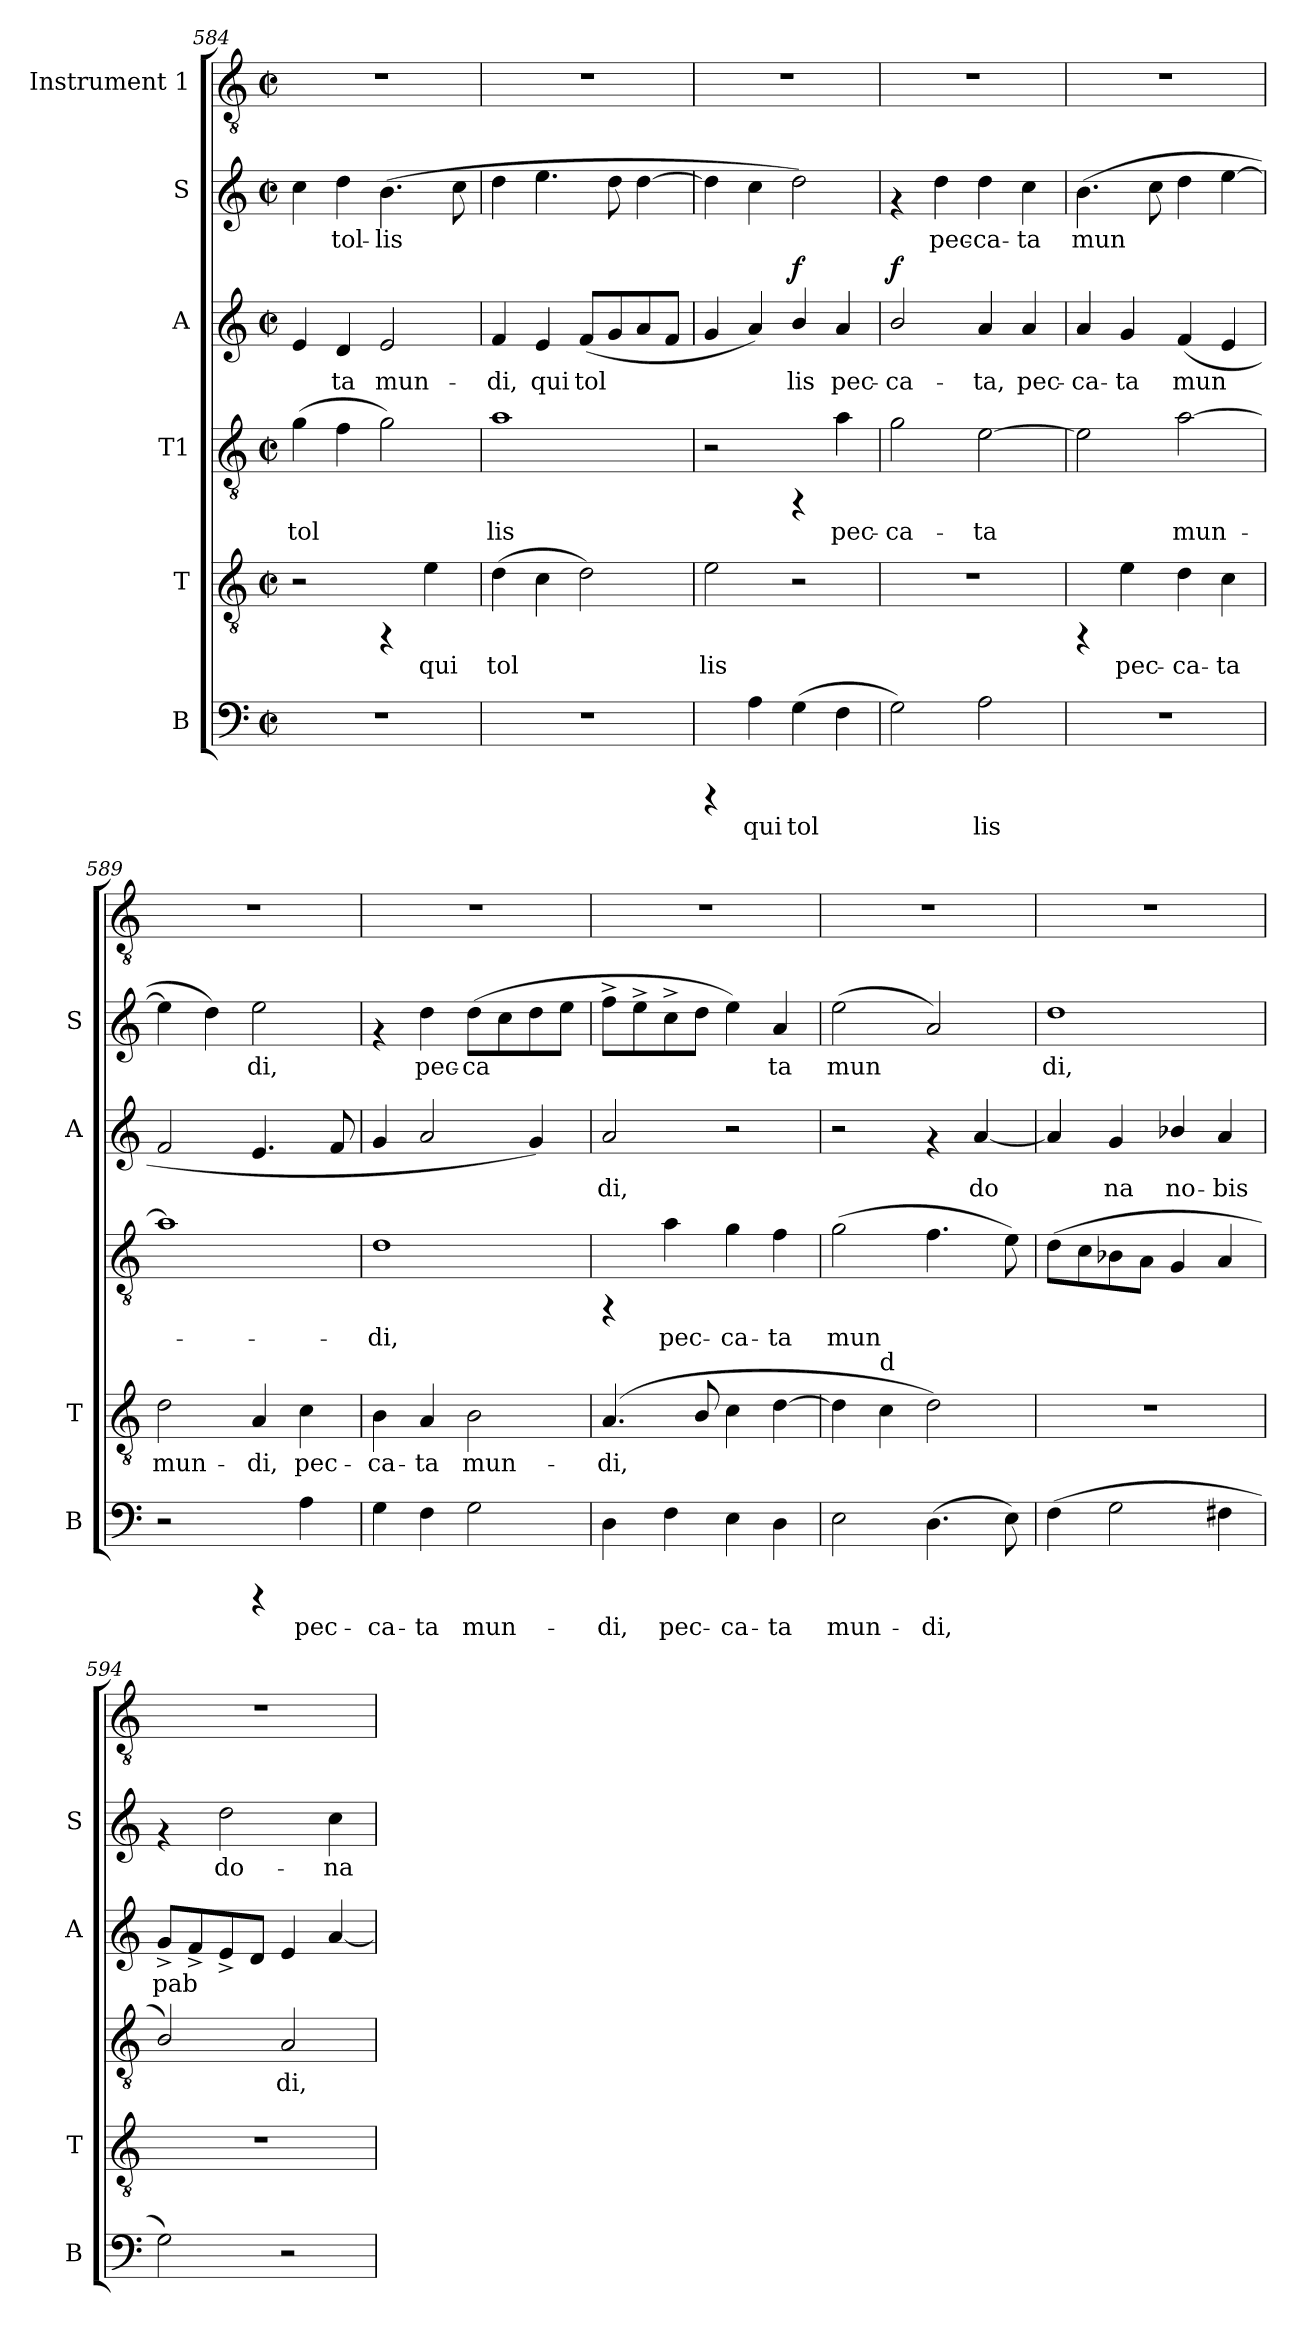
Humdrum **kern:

**kern	**text	**kern	**text	**kern	**text	**kern	**text	**dynam	**kern	**text	**kern
*part6	*part6	*part5	*part5	*part4	*part4	*part3	*part3	*part3	*part2	*part2	*part1
*staff6	*staff6	*staff5	*staff5	*staff4	*staff4	*staff3	*staff3	*staff3	*staff2	*staff2	*staff1
*I"B	*	*I"T	*	*I"T1	*	*I"A	*	*	*I"S	*	*I"Instrument 1
*I'B	*	*I'T	*	*	*	*I'A	*	*	*I'S	*	*
*clefF4	*	*clefGv2	*	*clefGv2	*	*clefG2	*	*	*clefG2	*	*clefGv2
*k[]	*	*k[]	*	*k[]	*	*k[]	*	*	*k[]	*	*k[]
*C:	*	*C:	*	*C:	*	*C:	*	*	*C:	*	*C:
*M2/2	*	*M2/2	*	*M2/2	*	*M2/2	*	*	*M2/2	*	*M2/2
*met(c|)	*	*met(c|)	*	*met(c|)	*	*met(c|)	*	*	*met(c|)	*	*met(c|)
=584	=584	=584	=584	=584	=584	=584	=584	=584	=584	=584	=584
!	!	!	!	!	!LO:LY:b:cj	!	!LO:LY:b:cj	!	!	!LO:LY:b:cj	!
1r	.	2r	.	(>4g\	tol-	4e/	-	.	4cc\	.	1r
!	!	!	!	!	!LO:LY:b:cj	!	!LO:LY:b:cj	!	!	!LO:LY:b:cj	!
.	.	.	.	4f\	-	4d/	-ta	.	4dd\	tol-	.
!	!	!	!	!	!LO:LY:b:cj	!	!LO:LY:b:cj	!	!	!LO:LY:b:cj	!
.	.	4rFF	.	2g\)	.	2e/	mun-	.	(>4.b\	-lis	.
!	!	!	!LO:LY:b:cj	!	!	!	!	!	!	!	!
.	.	4e\	qui	.	.	.	.	.	.	.	.
!	!	!	!	!	!	!	!	!	!	!LO:LY:b:cj	!
.	.	.	.	.	.	.	.	.	8cc\	.	.
=585	=585	=585	=585	=585	=585	=585	=585	=585	=585	=585	=585
!	!	!	!LO:LY:b:cj	!	!LO:LY:b:cj	!	!LO:LY:b:cj	!	!	!	!
1r	.	(>4d\	tol-	1a	lis	4f/	-di,	.	4dd\	.	1r
!	!	!	!LO:LY:b:cj	!	!	!	!LO:LY:b:cj	!	!	!	!
.	.	4c\	-	.	.	4e/	qui	.	4.ee\	.	.
!	!	!	!LO:LY:b:cj	!	!	!	!LO:LY:b:cj	!	!	!	!
.	.	2d\)	.	.	.	(<8f/L	tol-	.	.	.	.
!	!	!	!	!	!	!	!LO:LY:b:cj	!	!	!	!
.	.	.	.	.	.	8g/	-	.	8dd\	.	.
!	!	!	!	!	!	!	!LO:LY:b:cj	!	!	!	!
.	.	.	.	.	.	8a/	.	.	[>4dd\	.	.
!	!	!	!	!	!	!	!LO:LY:b:cj	!	!	!	!
.	.	.	.	.	.	8f/J	.	.	.	.	.
=586	=586	=586	=586	=586	=586	=586	=586	=586	=586	=586	=586
!	!	!	!LO:LY:b:cj	!	!	!	!LO:LY:b:cj	!	!	!	!
4rCCC	.	2e\	lis	2r	.	4g/	-	.	4dd\]	.	1r
!	!LO:LY:b:cj	!	!	!	!	!	!LO:LY:b:cj	!	!	!	!
4A\	qui	.	.	.	.	4a/)	--	.	4cc\	.	.
!	!LO:LY:b:cj	!	!	!	!	!	!LO:LY:b:cj	!LO:DY:a	!	!	!
(>4G\	tol-	2r	.	4rFF	.	4b/	-lis	f	2dd\)	.	.
!	!LO:LY:b:cj	!	!	!	!LO:LY:b:cj	!	!LO:LY:b:cj	!	!	!	!
4F\	-	.	.	4a\	pec-	4a/	pec-	.	.	.	.
!!LO:PB:g=z
=587	=587	=587	=587	=587	=587	=587	=587	=587	=587	=587	=587
!	!LO:LY:b:cj	!	!	!	!LO:LY:b:cj	!	!LO:LY:b:cj	!LO:DY:a	!	!	!
2G\)	-	1r	.	2g\	-ca-	2b/	-ca-	f	4rf	.	1r
!	!	!	!	!	!	!	!	!	!	!LO:LY:b:cj	!
.	.	.	.	.	.	.	.	.	4dd\	pec-	.
!	!LO:LY:b:cj	!	!	!	!LO:LY:b:cj	!	!LO:LY:b:cj	!	!	!LO:LY:b:cj	!
2A\	-lis	.	.	[>2e\	-ta	4a/	-ta,	.	4dd\	-ca-	.
!	!	!	!	!	!	!	!LO:LY:b:cj	!	!	!LO:LY:b:cj	!
.	.	.	.	.	.	4a/	pec-	.	4cc\	-ta	.
=588	=588	=588	=588	=588	=588	=588	=588	=588	=588	=588	=588
!	!	!	!	!	!LO:LY:b:cj	!	!LO:LY:b:cj	!	!	!LO:LY:b:cj	!
1r	.	4rFF	.	2e\]	.	4a/	-ca-	.	(>4.b\	mun-	1r
!	!	!	!LO:LY:b:cj	!	!	!	!LO:LY:b:cj	!	!	!	!
.	.	4e\	pec-	.	.	4g/	-ta	.	.	.	.
!	!	!	!	!	!	!	!	!	!	!LO:LY:b:cj	!
.	.	.	.	.	.	.	.	.	8cc\	-	.
!	!	!	!LO:LY:b:cj	!	!LO:LY:b:cj	!	!LO:LY:b:cj	!	!	!LO:LY:b:cj	!
.	.	4d\	-ca-	[>2a\	mun-	(<4f/	mun-	.	4dd\	.	.
!	!	!	!LO:LY:b:cj	!	!	!	!LO:LY:b:cj	!	!	!LO:LY:b:cj	!
.	.	4c\	-ta	.	.	4e/	-	.	[>4ee\	.	.
=589	=589	=589	=589	=589	=589	=589	=589	=589	=589	=589	=589
!	!	!	!LO:LY:b:cj	!	!	!	!	!	!	!LO:LY:b:cj	!
2r	.	2d\	mun-	1a]	.	2f/	.	.	4ee\]	-	1r
!	!	!	!	!	!	!	!	!	!	!LO:LY:b:cj	!
.	.	.	.	.	.	.	.	.	4dd\)	--	.
!	!	!	!LO:LY:b:cj	!	!	!	!	!	!	!LO:LY:b:cj	!
4rCCC	.	4A/	-di,	.	.	4.e/	.	.	2ee\	-di,	.
!	!LO:LY:b:cj	!	!LO:LY:b:cj	!	!	!	!	!	!	!	!
4A\	pec-	4c\	pec-	.	.	.	.	.	.	.	.
.	.	.	.	.	.	8f/	.	.	.	.	.
=590	=590	=590	=590	=590	=590	=590	=590	=590	=590	=590	=590
!	!LO:LY:b:cj	!	!LO:LY:b:cj	!	!LO:LY:b:cj	!	!	!	!	!	!
4G\	-ca-	4B\	-ca-	1d	-di,	4g/	.	.	4rf	.	1r
!	!LO:LY:b:cj	!	!LO:LY:b:cj	!	!	!	!	!	!	!LO:LY:b:cj	!
4F\	-ta	4A/	-ta	.	.	2a/	.	.	4dd\	pec-	.
!	!LO:LY:b:cj	!	!LO:LY:b:cj	!	!	!	!	!	!	!LO:LY:b:cj	!
2G\	mun-	2B\	mun-	.	.	.	.	.	(>8dd\L	-ca-	.
!	!	!	!	!	!	!	!	!	!	!LO:LY:b:cj	!
.	.	.	.	.	.	.	.	.	8cc\	-	.
!	!	!	!	!	!	!	!	!	!	!LO:LY:b:cj	!
.	.	.	.	.	.	4g/)	.	.	8dd\	.	.
!	!	!	!	!	!	!	!	!	!	!LO:LY:b:cj	!
.	.	.	.	.	.	.	.	.	8ee\J	.	.
=591	=591	=591	=591	=591	=591	=591	=591	=591	=591	=591	=591
!	!LO:LY:b:cj	!	!LO:LY:b:cj	!	!	!	!LO:LY:b:cj	!	!	!LO:LY:b:cj	!
4D\	-di,	(<4.A/	-di,	4rFF	.	2a/	di,	.	8ff^<\L	-	1r
!	!	!	!	!	!	!	!	!	!	!LO:LY:b:cj	!
.	.	.	.	.	.	.	.	.	8ee^<\	--	.
!	!LO:LY:b:cj	!	!	!	!LO:LY:b:cj	!	!	!	!	!LO:LY:b:cj	!
4F\	pec-	.	.	4a\	pec-	.	.	.	8cc^<\	--	.
!	!	!	!LO:LY:b:cj	!	!	!	!	!	!	!LO:LY:b:cj	!
.	.	8B/	.	.	.	.	.	.	8dd\J	--	.
!	!LO:LY:b:cj	!	!LO:LY:b:cj	!	!LO:LY:b:cj	!	!	!	!	!LO:LY:b:cj	!
4E\	-ca-	4c\	.	4g\	-ca-	2r	.	.	4ee\)	--	.
!	!LO:LY:b:cj	!	!LO:LY:b:cj	!	!LO:LY:b:cj	!	!	!	!	!LO:LY:b:cj	!
4D\	-ta	[>4d\	.	4f\	-ta	.	.	.	4a/	-ta	.
=592	=592	=592	=592	=592	=592	=592	=592	=592	=592	=592	=592
!	!LO:LY:b:cj	!	!	!	!LO:LY:b:cj	!	!	!	!	!LO:LY:b:cj	!
2E\	mun-	4d\]	.	(>2g\	mun-	2r	.	.	(>2ee\	mun-	1r
!	!	!LO:TX:a:t=d	!	!	!	!	!	!	!	!	!
.	.	4c\	.	.	.	.	.	.	.	.	.
!	!LO:LY:b:cj	!	!	!	!LO:LY:b:cj	!	!	!	!	!LO:LY:b:cj	!
(>4.D\	-di,	2d\)	.	4.f\	-	4rf	.	.	2a/)	-	.
!	!	!	!	!	!	!	!LO:LY:b:cj	!	!	!	!
.	.	.	.	.	.	[>4a/	do-	.	.	.	.
!	!LO:LY:b:cj	!	!	!	!LO:LY:b:cj	!	!	!	!	!	!
8E\)	.	.	.	8e\)	.	.	.	.	.	.	.
!!LO:PB:g=z
=593	=593	=593	=593	=593	=593	=593	=593	=593	=593	=593	=593
!	!	!	!	!	!	!	!LO:LY:b:cj	!	!	!LO:LY:b:cj	!
(>4F\	.	1r	.	(>8d\L	.	4a/]	--	.	1dd	di,	1r
.	.	.	.	8c\	.	.	.	.	.	.	.
!	!	!	!	!	!	!	!LO:LY:b:cj	!	!	!	!
2G\	.	.	.	8B-X\	.	4g/	-na	.	.	.	.
.	.	.	.	8A\J	.	.	.	.	.	.	.
!	!	!	!	!	!	!	!LO:LY:b:cj	!	!	!	!
.	.	.	.	4G/	.	4b-/	no-	.	.	.	.
!	!	!	!	!	!	!	!LO:LY:b:cj	!	!	!	!
4F#\	.	.	.	4A/	.	4a/	-bis	.	.	.	.
=594	=594	=594	=594	=594	=594	=594	=594	=594	=594	=594	=594
!	!	!	!	!	!LO:LY:b:cj	!	!LO:LY:b:cj	!	!	!	!
2G\)	.	1r	.	2B/)	-	8g^>/L	pab-	.	4rf	.	1r
!	!	!	!	!	!	!	!LO:LY:b:cj	!	!	!	!
.	.	.	.	.	.	8f^>/	-	.	.	.	.
!	!	!	!	!	!	!	!LO:LY:b:cj	!	!	!LO:LY:b:cj	!
.	.	.	.	.	.	8e^>/	.	.	2dd\	do-	.
!	!	!	!	!	!	!	!LO:LY:b:cj	!	!	!	!
.	.	.	.	.	.	8d/J	.	.	.	.	.
!	!	!	!	!	!LO:LY:b:cj	!	!LO:LY:b:cj	!	!	!	!
2r	.	.	.	2A/	-di,	4e/	.	.	.	.	.
!	!	!	!	!	!	!	!LO:LY:b:cj	!	!	!LO:LY:b:cj	!
.	.	.	.	.	.	[<4a/	.	.	4cc\	-na	.
=	=	=	=	=	=	=	=	=	=	=	=
*-	*-	*-	*-	*-	*-	*-	*-	*-	*-	*-	*-
